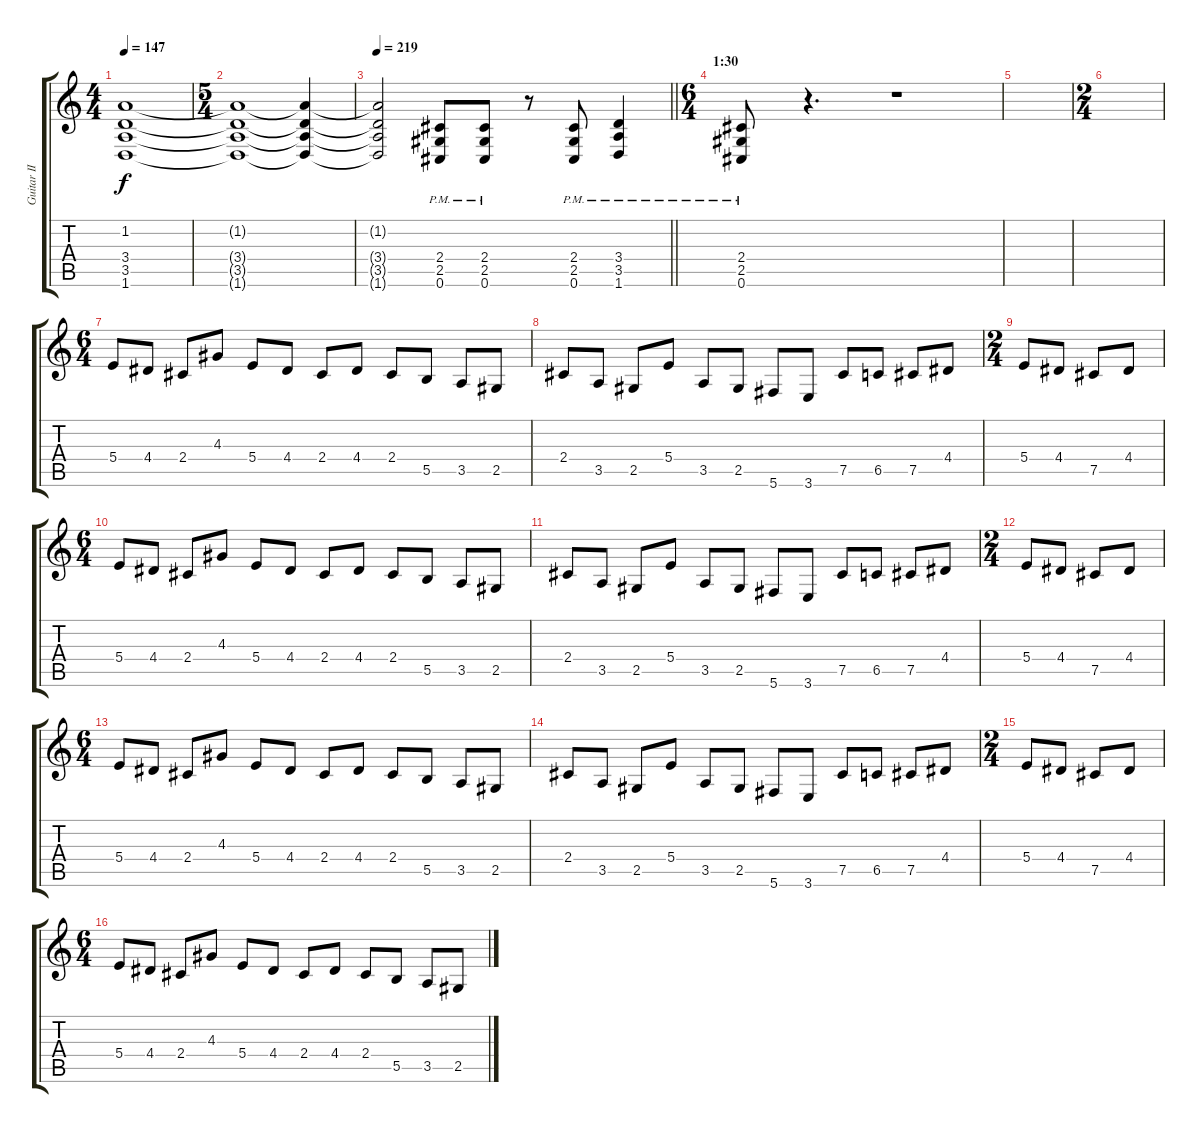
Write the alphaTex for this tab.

\track ("Guitar II" "Guitar II") {instrument distortionguitar}
\staff {score tabs}
\tuning (Db4 Ab3 E3 B2 Gb2 Db2) {hide}
\ts (4 4)
\tempo 147
\clef g2
\ks c
(1.2{t} 3.4{t} 3.5{t} 1.6{t}).1{dy f} |
\ts (5 4)
(1.2{t} 3.4{t} 3.5{t} 1.6{t}).1 (1.2{t} 3.4{t} 3.5{t} 1.6{t}).4 |
\tempo 219
\barLineRight lightlight
(1.2{t} 3.4{t} 3.5{t} 1.6{t}).2 (2.4{pm} 2.5{pm} 0.6{pm}).8 (2.4{pm} 2.5{pm} 0.6{pm}).8 r.8 (2.4{pm} 2.5{pm} 0.6{pm}).8 (3.4{pm} 3.5{pm} 1.6{pm}).4 |
\ts (6 4)
\section ("" "1:30")
(2.4{pm} 2.5{pm} 0.6{pm}).8 r.4{d} r.1 |
|
\ts (2 4)
|
\ts (6 4)
5.4.8 4.4.8 2.4.8 4.3.8 5.4.8 4.4.8 2.4.8 4.4.8 2.4.8 5.5.8 3.5.8 2.5.8 |
2.4.8 3.5.8 2.5.8 5.4.8 3.5.8 2.5.8 5.6.8 3.6.8 7.5.8 6.5.8 7.5.8 4.4.8 |
\ts (2 4)
5.4.8 4.4.8 7.5.8 4.4.8 |
\ts (6 4)
5.4.8 4.4.8 2.4.8 4.3.8 5.4.8 4.4.8 2.4.8 4.4.8 2.4.8 5.5.8 3.5.8 2.5.8 |
2.4.8 3.5.8 2.5.8 5.4.8 3.5.8 2.5.8 5.6.8 3.6.8 7.5.8 6.5.8 7.5.8 4.4.8 |
\ts (2 4)
5.4.8 4.4.8 7.5.8 4.4.8 |
\ts (6 4)
5.4.8 4.4.8 2.4.8 4.3.8 5.4.8 4.4.8 2.4.8 4.4.8 2.4.8 5.5.8 3.5.8 2.5.8 |
2.4.8 3.5.8 2.5.8 5.4.8 3.5.8 2.5.8 5.6.8 3.6.8 7.5.8 6.5.8 7.5.8 4.4.8 |
\ts (2 4)
5.4.8 4.4.8 7.5.8 4.4.8 |
\ts (6 4)
5.4.8 4.4.8 2.4.8 4.3.8 5.4.8 4.4.8 2.4.8 4.4.8 2.4.8 5.5.8 3.5.8 2.5.8
